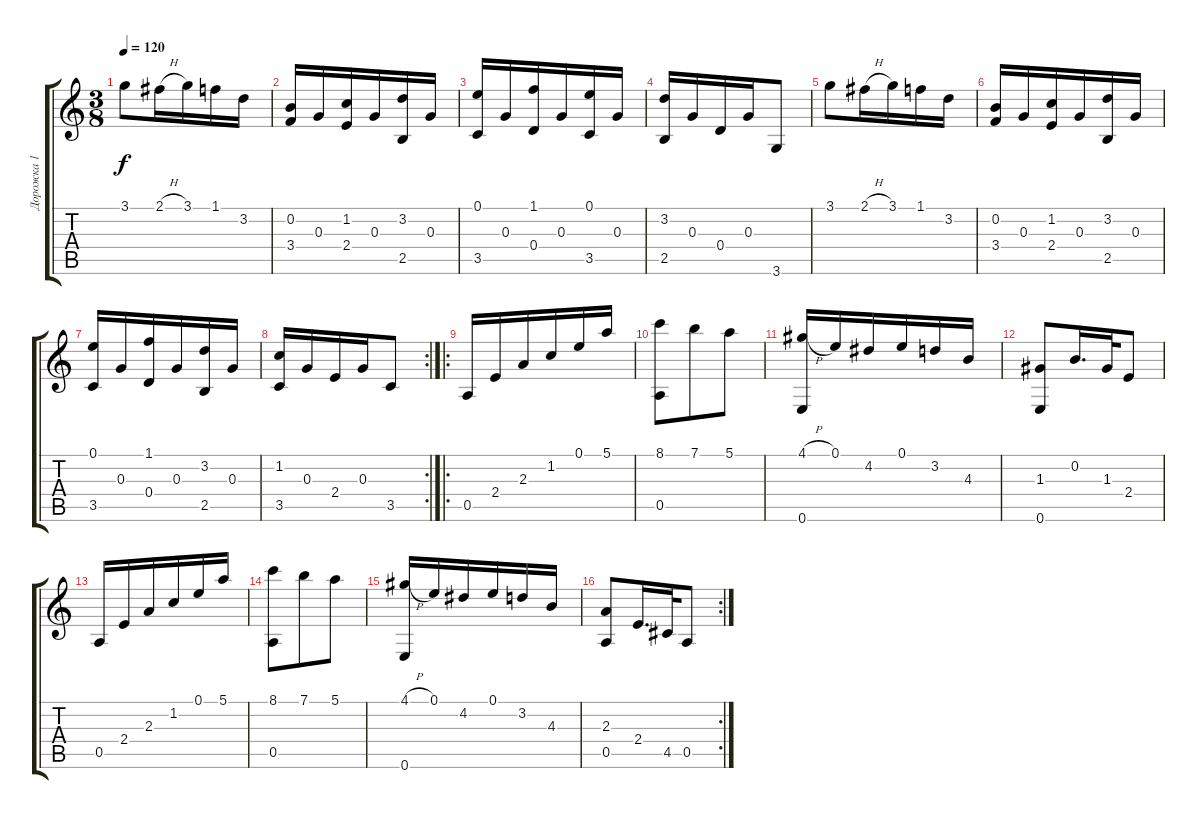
\track ("Дорожка 1" "Дорожка 1") {instrument acousticguitarnylon}
\staff {score tabs}
\tuning (E4 B3 G3 D3 A2 E2) {hide}
\ts (3 8)
\tempo 120
\clef g2
\ks c
3.1.8{dy f} 2.1{h}.16 3.1.16 1.1.16 3.2.16 |
(0.2 3.4).16 0.3.16 (1.2 2.4).16 0.3.16 (3.2 2.5).16 0.3.16 |
(0.1 3.5).16 0.3.16 (1.1 0.4).16 0.3.16 (0.1 3.5).16 0.3.16 |
(3.2 2.5).16 0.3.16 0.4.16 0.3.16 3.6.8 |
3.1.8 2.1{h}.16 3.1.16 1.1.16 3.2.16 |
(0.2 3.4).16 0.3.16 (1.2 2.4).16 0.3.16 (3.2 2.5).16 0.3.16 |
(0.1 3.5).16 0.3.16 (1.1 0.4).16 0.3.16 (3.2 2.5).16 0.3.16 |
\rc 2
(1.2 3.5).16 0.3.16 2.4.16 0.3.16 3.5.8 |
\ro
0.5.16 2.4.16 2.3.16 1.2.16 0.1.16 5.1.16 |
(8.1 0.5).8 7.1.8 5.1.8 |
(4.1{h} 0.6).16 0.1.16 4.2.16 0.1.16 3.2.16 4.3.16 |
(1.3 0.6).8 0.2.16{d} 1.3.32 2.4.8 |
0.5.16 2.4.16 2.3.16 1.2.16 0.1.16 5.1.16 |
(8.1 0.5).8 7.1.8 5.1.8 |
(4.1{h} 0.6).16 0.1.16 4.2.16 0.1.16 3.2.16 4.3.16 |
\rc 2
(2.3 0.5).8 2.4.16{d} 4.5.32 0.5.8
